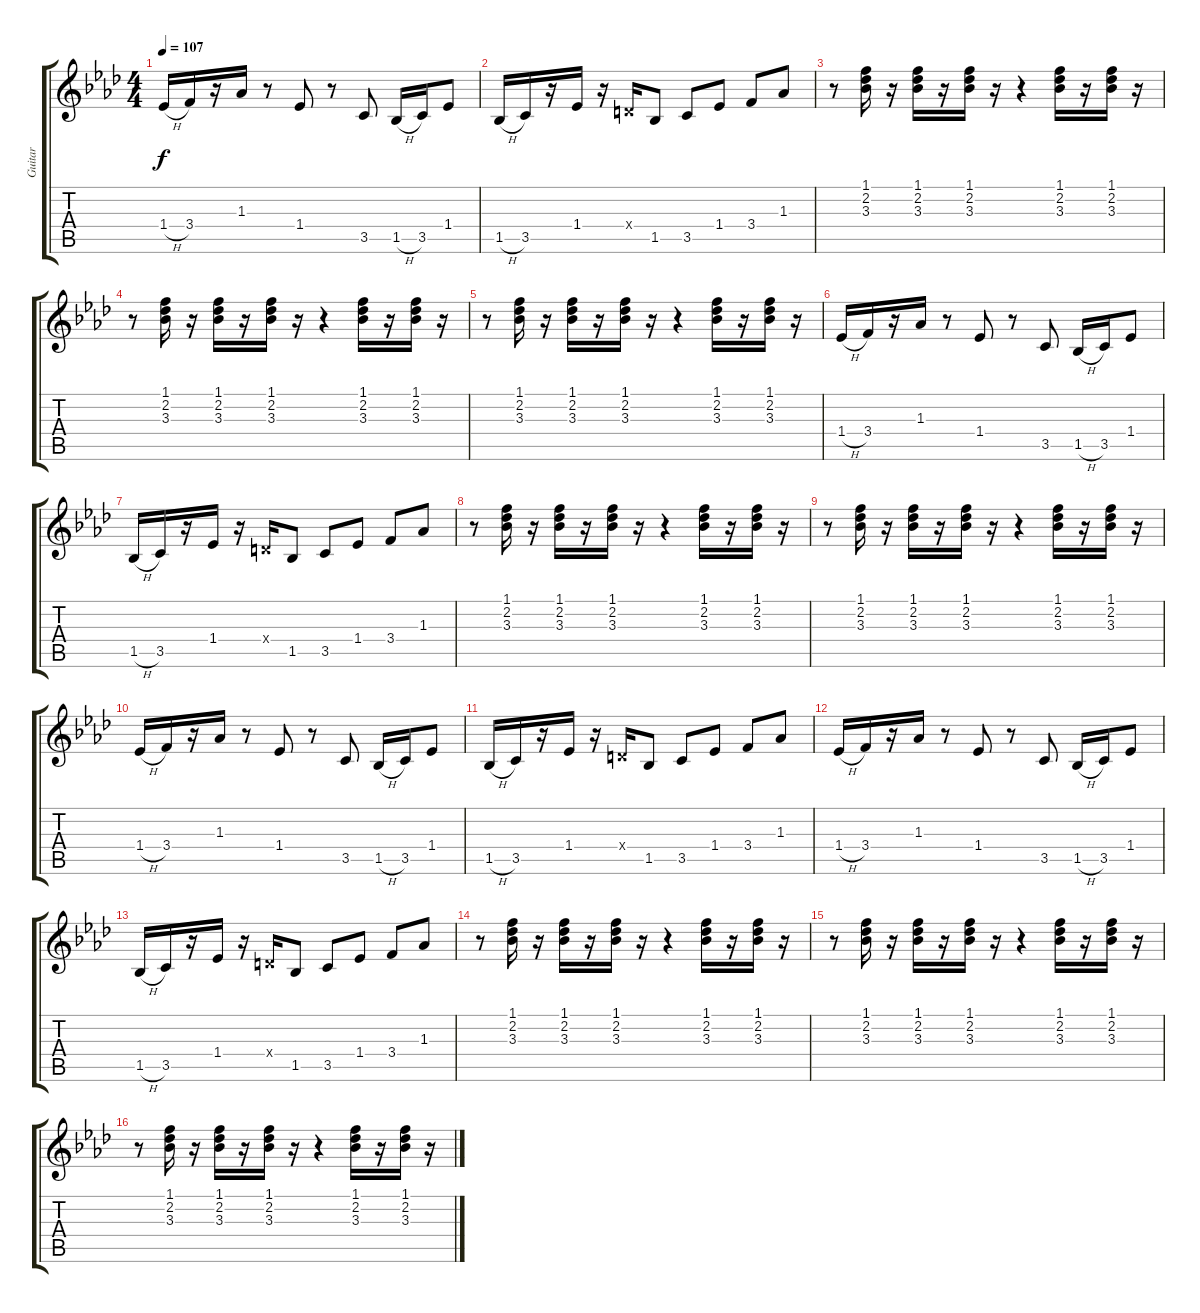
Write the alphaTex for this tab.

\track ("Guitar" "Guitar") {instrument electricguitarmuted}
\staff {score tabs}
\tuning (E4 B3 G3 D3 A2 E2) {hide}
\ts (4 4)
\tempo 107
\clef g2
\ks ab
1.4{h}.16{dy f} 3.4.16 r.16 1.3.16 r.8 1.4.8 r.8 3.5.8 1.5{h}.16 3.5.16 1.4.8 |
1.5{h}.16 3.5.16 r.16 1.4.16 r.16 0.4{x}.16 1.5.8 3.5.8 1.4.8 3.4.8 1.3.8 |
r.8 (1.1 2.2 3.3).16 r.16 (1.1 2.2 3.3).16 r.16 (1.1 2.2 3.3).16 r.16 r.4 (1.1 2.2 3.3).16 r.16 (1.1 2.2 3.3).16 r.16 |
r.8 (1.1 2.2 3.3).16 r.16 (1.1 2.2 3.3).16 r.16 (1.1 2.2 3.3).16 r.16 r.4 (1.1 2.2 3.3).16 r.16 (1.1 2.2 3.3).16 r.16 |
r.8 (1.1 2.2 3.3).16 r.16 (1.1 2.2 3.3).16 r.16 (1.1 2.2 3.3).16 r.16 r.4 (1.1 2.2 3.3).16 r.16 (1.1 2.2 3.3).16 r.16 |
1.4{h}.16 3.4.16 r.16 1.3.16 r.8 1.4.8 r.8 3.5.8 1.5{h}.16 3.5.16 1.4.8 |
1.5{h}.16 3.5.16 r.16 1.4.16 r.16 0.4{x}.16 1.5.8 3.5.8 1.4.8 3.4.8 1.3.8 |
r.8 (1.1 2.2 3.3).16 r.16 (1.1 2.2 3.3).16 r.16 (1.1 2.2 3.3).16 r.16 r.4 (1.1 2.2 3.3).16 r.16 (1.1 2.2 3.3).16 r.16 |
r.8 (1.1 2.2 3.3).16 r.16 (1.1 2.2 3.3).16 r.16 (1.1 2.2 3.3).16 r.16 r.4 (1.1 2.2 3.3).16 r.16 (1.1 2.2 3.3).16 r.16 |
1.4{h}.16 3.4.16 r.16 1.3.16 r.8 1.4.8 r.8 3.5.8 1.5{h}.16 3.5.16 1.4.8 |
1.5{h}.16 3.5.16 r.16 1.4.16 r.16 0.4{x}.16 1.5.8 3.5.8 1.4.8 3.4.8 1.3.8 |
1.4{h}.16 3.4.16 r.16 1.3.16 r.8 1.4.8 r.8 3.5.8 1.5{h}.16 3.5.16 1.4.8 |
1.5{h}.16 3.5.16 r.16 1.4.16 r.16 0.4{x}.16 1.5.8 3.5.8 1.4.8 3.4.8 1.3.8 |
r.8 (1.1 2.2 3.3).16 r.16 (1.1 2.2 3.3).16 r.16 (1.1 2.2 3.3).16 r.16 r.4 (1.1 2.2 3.3).16 r.16 (1.1 2.2 3.3).16 r.16 |
r.8 (1.1 2.2 3.3).16 r.16 (1.1 2.2 3.3).16 r.16 (1.1 2.2 3.3).16 r.16 r.4 (1.1 2.2 3.3).16 r.16 (1.1 2.2 3.3).16 r.16 |
r.8 (1.1 2.2 3.3).16 r.16 (1.1 2.2 3.3).16 r.16 (1.1 2.2 3.3).16 r.16 r.4 (1.1 2.2 3.3).16 r.16 (1.1 2.2 3.3).16 r.16
